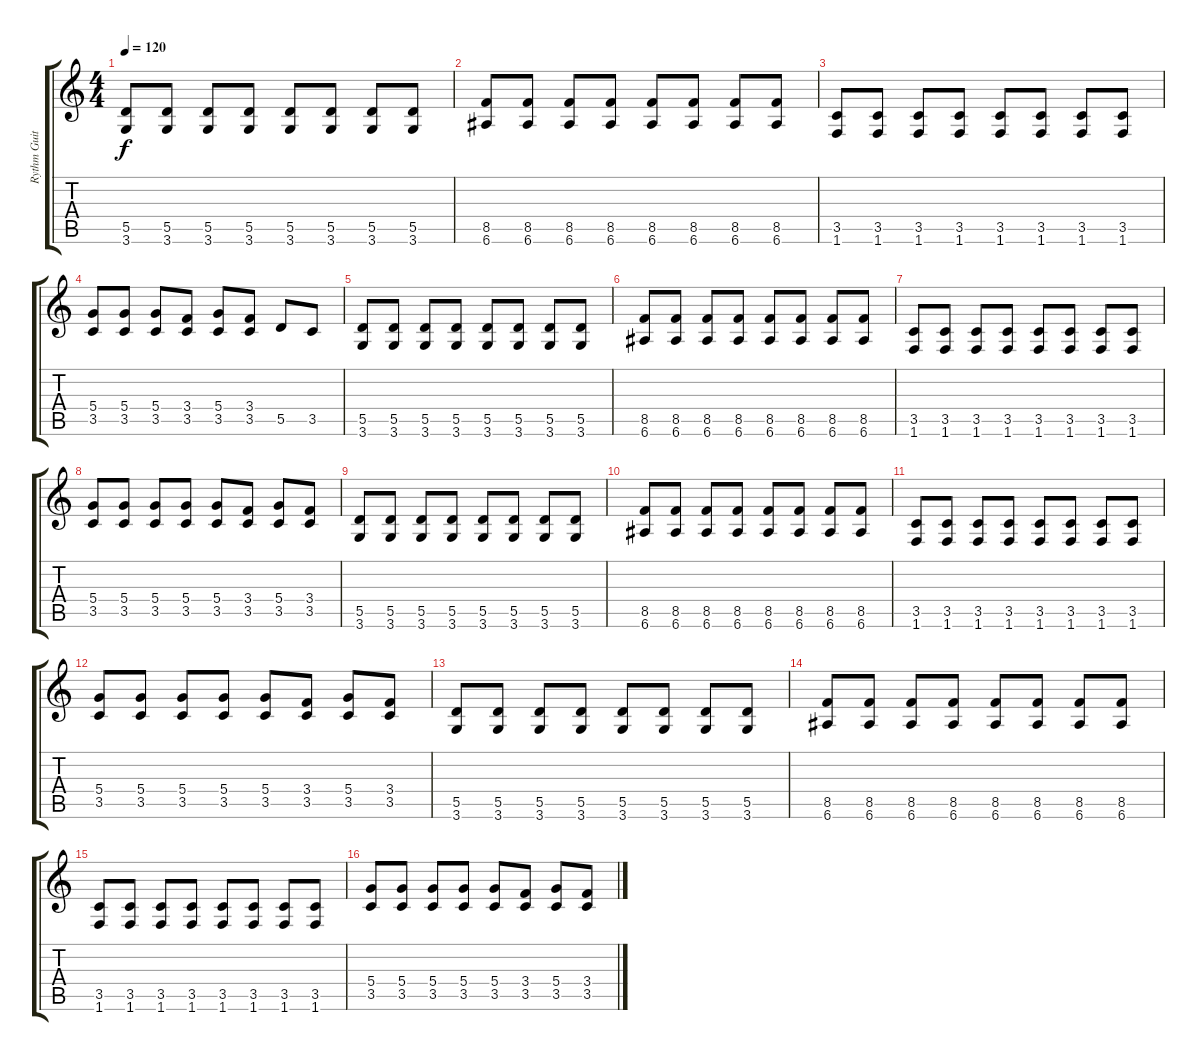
\track ("Rythm Guitar(distorted)" "Rythm Guit") {instrument distortionguitar}
\staff {score tabs}
\tuning (E4 B3 G3 D3 A2 E2) {hide}
\ts (4 4)
\tempo 120
\clef g2
\ks c
(5.5 3.6).8{dy f instrument distortionguitar} (5.5 3.6).8 (5.5 3.6).8 (5.5 3.6).8 (5.5 3.6).8 (5.5 3.6).8 (5.5 3.6).8 (5.5 3.6).8 |
(8.5 6.6).8 (8.5 6.6).8 (8.5 6.6).8 (8.5 6.6).8 (8.5 6.6).8 (8.5 6.6).8 (8.5 6.6).8 (8.5 6.6).8 |
(3.5 1.6).8 (3.5 1.6).8 (3.5 1.6).8 (3.5 1.6).8 (3.5 1.6).8 (3.5 1.6).8 (3.5 1.6).8 (3.5 1.6).8 |
(5.4 3.5).8 (5.4 3.5).8 (5.4 3.5).8 (3.4 3.5).8 (5.4 3.5).8 (3.4 3.5).8 5.5.8 3.5.8 |
(5.5 3.6).8 (5.5 3.6).8 (5.5 3.6).8 (5.5 3.6).8 (5.5 3.6).8 (5.5 3.6).8 (5.5 3.6).8 (5.5 3.6).8 |
(8.5 6.6).8 (8.5 6.6).8 (8.5 6.6).8 (8.5 6.6).8 (8.5 6.6).8 (8.5 6.6).8 (8.5 6.6).8 (8.5 6.6).8 |
(3.5 1.6).8 (3.5 1.6).8 (3.5 1.6).8 (3.5 1.6).8 (3.5 1.6).8 (3.5 1.6).8 (3.5 1.6).8 (3.5 1.6).8 |
(5.4 3.5).8 (5.4 3.5).8 (5.4 3.5).8 (5.4 3.5).8 (5.4 3.5).8 (3.4 3.5).8 (5.4 3.5).8 (3.4 3.5).8 |
(5.5 3.6).8 (5.5 3.6).8 (5.5 3.6).8 (5.5 3.6).8 (5.5 3.6).8 (5.5 3.6).8 (5.5 3.6).8 (5.5 3.6).8 |
(8.5 6.6).8 (8.5 6.6).8 (8.5 6.6).8 (8.5 6.6).8 (8.5 6.6).8 (8.5 6.6).8 (8.5 6.6).8 (8.5 6.6).8 |
(3.5 1.6).8 (3.5 1.6).8 (3.5 1.6).8 (3.5 1.6).8 (3.5 1.6).8 (3.5 1.6).8 (3.5 1.6).8 (3.5 1.6).8 |
(5.4 3.5).8 (5.4 3.5).8 (5.4 3.5).8 (5.4 3.5).8 (5.4 3.5).8 (3.4 3.5).8 (5.4 3.5).8 (3.4 3.5).8 |
(5.5 3.6).8 (5.5 3.6).8 (5.5 3.6).8 (5.5 3.6).8 (5.5 3.6).8 (5.5 3.6).8 (5.5 3.6).8 (5.5 3.6).8 |
(8.5 6.6).8 (8.5 6.6).8 (8.5 6.6).8 (8.5 6.6).8 (8.5 6.6).8 (8.5 6.6).8 (8.5 6.6).8 (8.5 6.6).8 |
(3.5 1.6).8 (3.5 1.6).8 (3.5 1.6).8 (3.5 1.6).8 (3.5 1.6).8 (3.5 1.6).8 (3.5 1.6).8 (3.5 1.6).8 |
(5.4 3.5).8 (5.4 3.5).8 (5.4 3.5).8 (5.4 3.5).8 (5.4 3.5).8 (3.4 3.5).8 (5.4 3.5).8 (3.4 3.5).8
